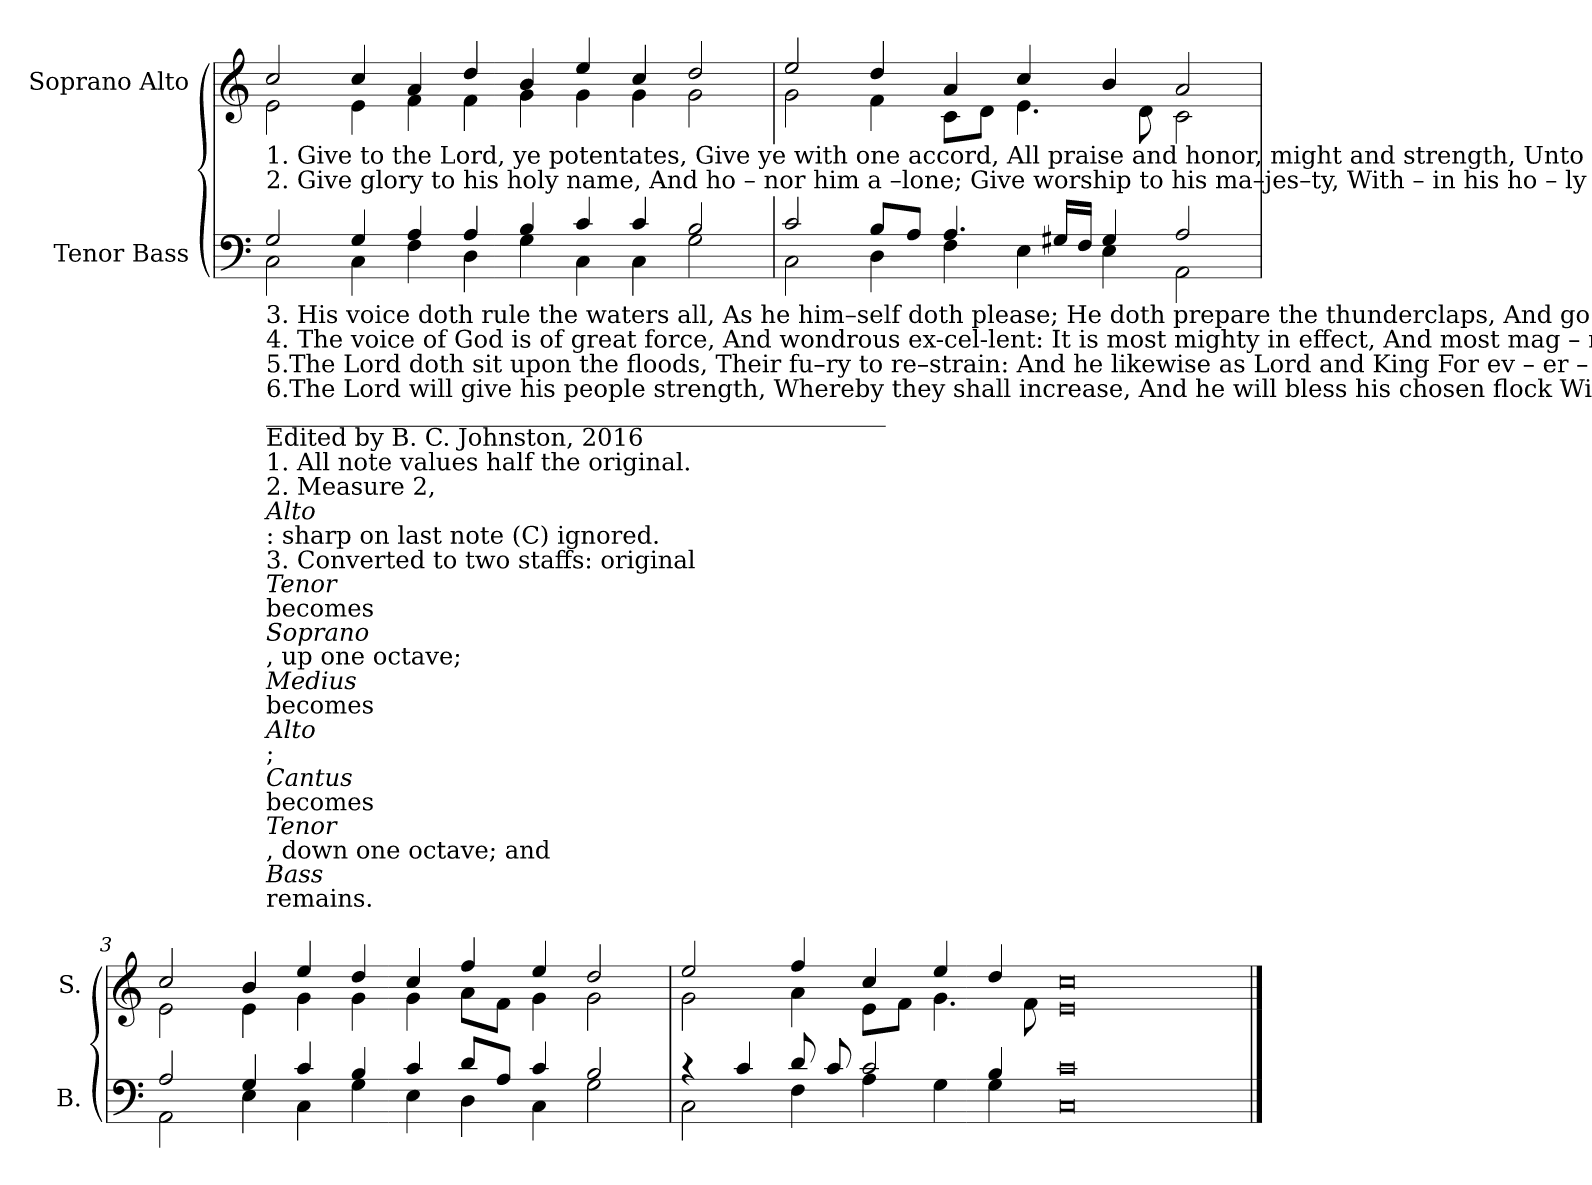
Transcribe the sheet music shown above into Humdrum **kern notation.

**kern	**kern
*part2	*part1
*staff2	*staff1
*I"Tenor Bass	*I"Soprano Alto
*I'B.	*I'S.
*clefF4	*clefG2
*k[]	*k[]
=1	=1
*^	*^
!	!	!LO:TX:b:t=1. Give to the Lord, ye potentates,  Give ye  with one accord,  All praise and honor, might and strength,   Unto  the  li  –   ving   Lord.	!
!	!	!LO:TX:b:t=2. Give glory to his holy name,  And ho  – nor  him  a  –lone;   Give  worship to his  ma–jes–ty,  With – in           his  ho –   ly   throne.	!
!LO:TX:b:t=3. His voice doth rule the waters all, As he him–self doth please; He doth prepare the thunderclaps, And go  –  verns   all    the   seas.	!	!	!
!LO:TX:b:t=4. The voice of God is of great force, And wondrous ex-cel-lent&colon;   It  is most mighty in   effect,  And  most  mag   –   ni    –    fi  – cent.	!	!	!
!LO:TX:b:t=5.The Lord doth sit upon the floods, Their  fu–ry to re–strain&colon;  And he likewise as Lord and King  For ev – er  –  more  shall   reign.	!	!	!
!LO:TX:b:t=6.The Lord will give his people strength, Whereby they shall increase,  And he will bless his chosen flock  With  everlasting    peace.	!	!	!
!LO:TX:b:t=___________________________________________________	!	!	!
!LO:TX:b:t=Edited by B. C. Johnston, 2016	!	!	!
!LO:TX:b:t=1. All note values half the original.	!	!	!
!LO:TX:b:t=2. Measure 2,	!	!	!
!LO:TX:b:i:t=Alto	!	!	!
!LO:TX:b:t=&colon; sharp on last note (C) ignored.	!	!	!
!LO:TX:b:t=3. Converted to two staffs&colon;  original	!	!	!
!LO:TX:b:i:t=Tenor	!	!	!
!LO:TX:b:t=becomes	!	!	!
!LO:TX:b:i:t=Soprano	!	!	!
!LO:TX:b:t=, up one octave;	!	!	!
!LO:TX:b:i:t=Medius	!	!	!
!LO:TX:b:t=becomes	!	!	!
!LO:TX:b:i:t=Alto	!	!	!
!LO:TX:b:t=;	!	!	!
!LO:TX:b:i:t=Cantus	!	!	!
!LO:TX:b:t=becomes	!	!	!
!LO:TX:b:i:t=Tenor	!	!	!
!LO:TX:b:t=, down one octave; and	!	!	!
!LO:TX:b:i:t=Bass	!	!	!
!LO:TX:b:t=remains.	!	!	!
2G/	2C\	2cc/	2e\
4G/	4C\	4cc/	4e\
4A/	4F\	4a/	4f\
4A/	4D\	4dd/	4f\
4B/	4G\	4b/	4g\
4c/	4C\	4ee/	4g\
4c/	4C\	4cc/	4g\
2B/	2G\	2dd/	2g\
=2	=2	=2	=2
2c/	2C\	2ee/	2g\
8B/L	4D\	4dd/	4f\
8A/J	.	.	.
4.A/	4F\	4a/	8c\L
.	.	.	8d\J
.	4E\	4cc/	4.e\
16G#X/LL	.	.	.
16F/JJ	.	.	.
4G#/	4E\	4b/	.
.	.	.	8d\
2A/	2AA\	2a/	2c\
=3	=3	=3	=3
2A/	2AA\	2cc/	2e\
4G/	4E\	4b/	4e\
4c/	4C\	4ee/	4g\
4B/	4G\	4dd/	4g\
4c/	4E\	4cc/	4g\
8d/L	4D\	4ff/	8a\L
8A/J	.	.	8f\J
4c/	4C\	4ee/	4g\
2B/	2G\	2dd/	2g\
=4	=4	=4	=4
4r	2C\	2ee/	2g\
4c/	.	.	.
8d/	4F\	4ff/	4a\
8c/	.	.	.
2c/	4A\	4cc/	8e\L
.	.	.	8f\J
.	4G\	4ee/	4.g\
4B/	4G\	4dd/	.
.	.	.	8f\
0c	0C	0cc	0e
*v	*v	*	*
*	*v	*v
==	==
*-	*-
